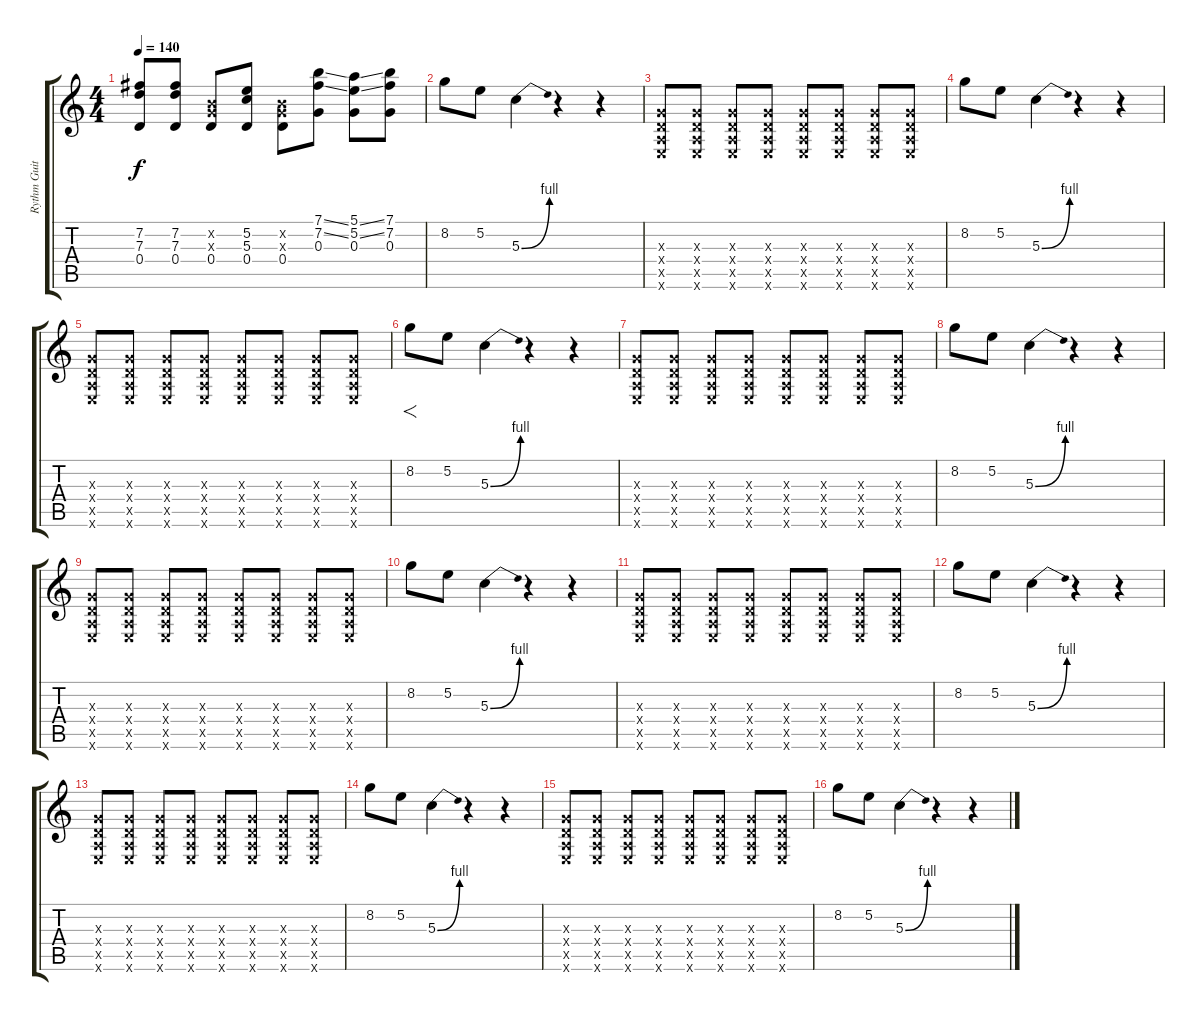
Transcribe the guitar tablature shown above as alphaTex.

\track ("Rythm Guitar" "Rythm Guit") {instrument electricguitarjazz}
\staff {score tabs}
\tuning (E4 B3 G3 D3 A2 E2) {hide}
\ts (4 4)
\tempo 140
\clef g2
\ks c
(7.2 7.3 0.4).8{dy f} (7.2 7.3 0.4).8 (0.2{x} 0.3{x} 0.4).8 (5.2 5.3 0.4).8 (0.2{x} 0.3{x} 0.4).8 (7.1{ss} 7.2{ss} 0.3).8 (5.1{ss} 5.2{ss} 0.3).8 (7.1 7.2 0.3).8 |
8.2.8 5.2.8 5.3{be (bend 0 0 60 4)}.4 r.4 r.4 |
(0.3{x} 0.4{x} 0.5{x} 0.6{x}).8 (0.3{x} 0.4{x} 0.5{x} 0.6{x}).8 (0.3{x} 0.4{x} 0.5{x} 0.6{x}).8 (0.3{x} 0.4{x} 0.5{x} 0.6{x}).8 (0.3{x} 0.4{x} 0.5{x} 0.6{x}).8 (0.3{x} 0.4{x} 0.5{x} 0.6{x}).8 (0.3{x} 0.4{x} 0.5{x} 0.6{x}).8 (0.3{x} 0.4{x} 0.5{x} 0.6{x}).8 |
8.2.8 5.2.8 5.3{be (bend 0 0 60 4)}.4 r.4 r.4 |
(0.3{x} 0.4{x} 0.5{x} 0.6{x}).8 (0.3{x} 0.4{x} 0.5{x} 0.6{x}).8 (0.3{x} 0.4{x} 0.5{x} 0.6{x}).8 (0.3{x} 0.4{x} 0.5{x} 0.6{x}).8 (0.3{x} 0.4{x} 0.5{x} 0.6{x}).8 (0.3{x} 0.4{x} 0.5{x} 0.6{x}).8 (0.3{x} 0.4{x} 0.5{x} 0.6{x}).8 (0.3{x} 0.4{x} 0.5{x} 0.6{x}).8 |
8.2.8{f} 5.2.8 5.3{be (bend 0 0 60 4)}.4 r.4 r.4 |
(0.3{x} 0.4{x} 0.5{x} 0.6{x}).8 (0.3{x} 0.4{x} 0.5{x} 0.6{x}).8 (0.3{x} 0.4{x} 0.5{x} 0.6{x}).8 (0.3{x} 0.4{x} 0.5{x} 0.6{x}).8 (0.3{x} 0.4{x} 0.5{x} 0.6{x}).8 (0.3{x} 0.4{x} 0.5{x} 0.6{x}).8 (0.3{x} 0.4{x} 0.5{x} 0.6{x}).8 (0.3{x} 0.4{x} 0.5{x} 0.6{x}).8 |
8.2.8 5.2.8 5.3{be (bend 0 0 60 4)}.4 r.4 r.4 |
(0.3{x} 0.4{x} 0.5{x} 0.6{x}).8 (0.3{x} 0.4{x} 0.5{x} 0.6{x}).8 (0.3{x} 0.4{x} 0.5{x} 0.6{x}).8 (0.3{x} 0.4{x} 0.5{x} 0.6{x}).8 (0.3{x} 0.4{x} 0.5{x} 0.6{x}).8 (0.3{x} 0.4{x} 0.5{x} 0.6{x}).8 (0.3{x} 0.4{x} 0.5{x} 0.6{x}).8 (0.3{x} 0.4{x} 0.5{x} 0.6{x}).8 |
8.2.8 5.2.8 5.3{be (bend 0 0 60 4)}.4 r.4 r.4 |
(0.3{x} 0.4{x} 0.5{x} 0.6{x}).8 (0.3{x} 0.4{x} 0.5{x} 0.6{x}).8 (0.3{x} 0.4{x} 0.5{x} 0.6{x}).8 (0.3{x} 0.4{x} 0.5{x} 0.6{x}).8 (0.3{x} 0.4{x} 0.5{x} 0.6{x}).8 (0.3{x} 0.4{x} 0.5{x} 0.6{x}).8 (0.3{x} 0.4{x} 0.5{x} 0.6{x}).8 (0.3{x} 0.4{x} 0.5{x} 0.6{x}).8 |
8.2.8 5.2.8 5.3{be (bend 0 0 60 4)}.4 r.4 r.4 |
(0.3{x} 0.4{x} 0.5{x} 0.6{x}).8 (0.3{x} 0.4{x} 0.5{x} 0.6{x}).8 (0.3{x} 0.4{x} 0.5{x} 0.6{x}).8 (0.3{x} 0.4{x} 0.5{x} 0.6{x}).8 (0.3{x} 0.4{x} 0.5{x} 0.6{x}).8 (0.3{x} 0.4{x} 0.5{x} 0.6{x}).8 (0.3{x} 0.4{x} 0.5{x} 0.6{x}).8 (0.3{x} 0.4{x} 0.5{x} 0.6{x}).8 |
8.2.8 5.2.8 5.3{be (bend 0 0 60 4)}.4 r.4 r.4 |
(0.3{x} 0.4{x} 0.5{x} 0.6{x}).8 (0.3{x} 0.4{x} 0.5{x} 0.6{x}).8 (0.3{x} 0.4{x} 0.5{x} 0.6{x}).8 (0.3{x} 0.4{x} 0.5{x} 0.6{x}).8 (0.3{x} 0.4{x} 0.5{x} 0.6{x}).8 (0.3{x} 0.4{x} 0.5{x} 0.6{x}).8 (0.3{x} 0.4{x} 0.5{x} 0.6{x}).8 (0.3{x} 0.4{x} 0.5{x} 0.6{x}).8 |
8.2.8 5.2.8 5.3{be (bend 0 0 60 4)}.4 r.4 r.4
